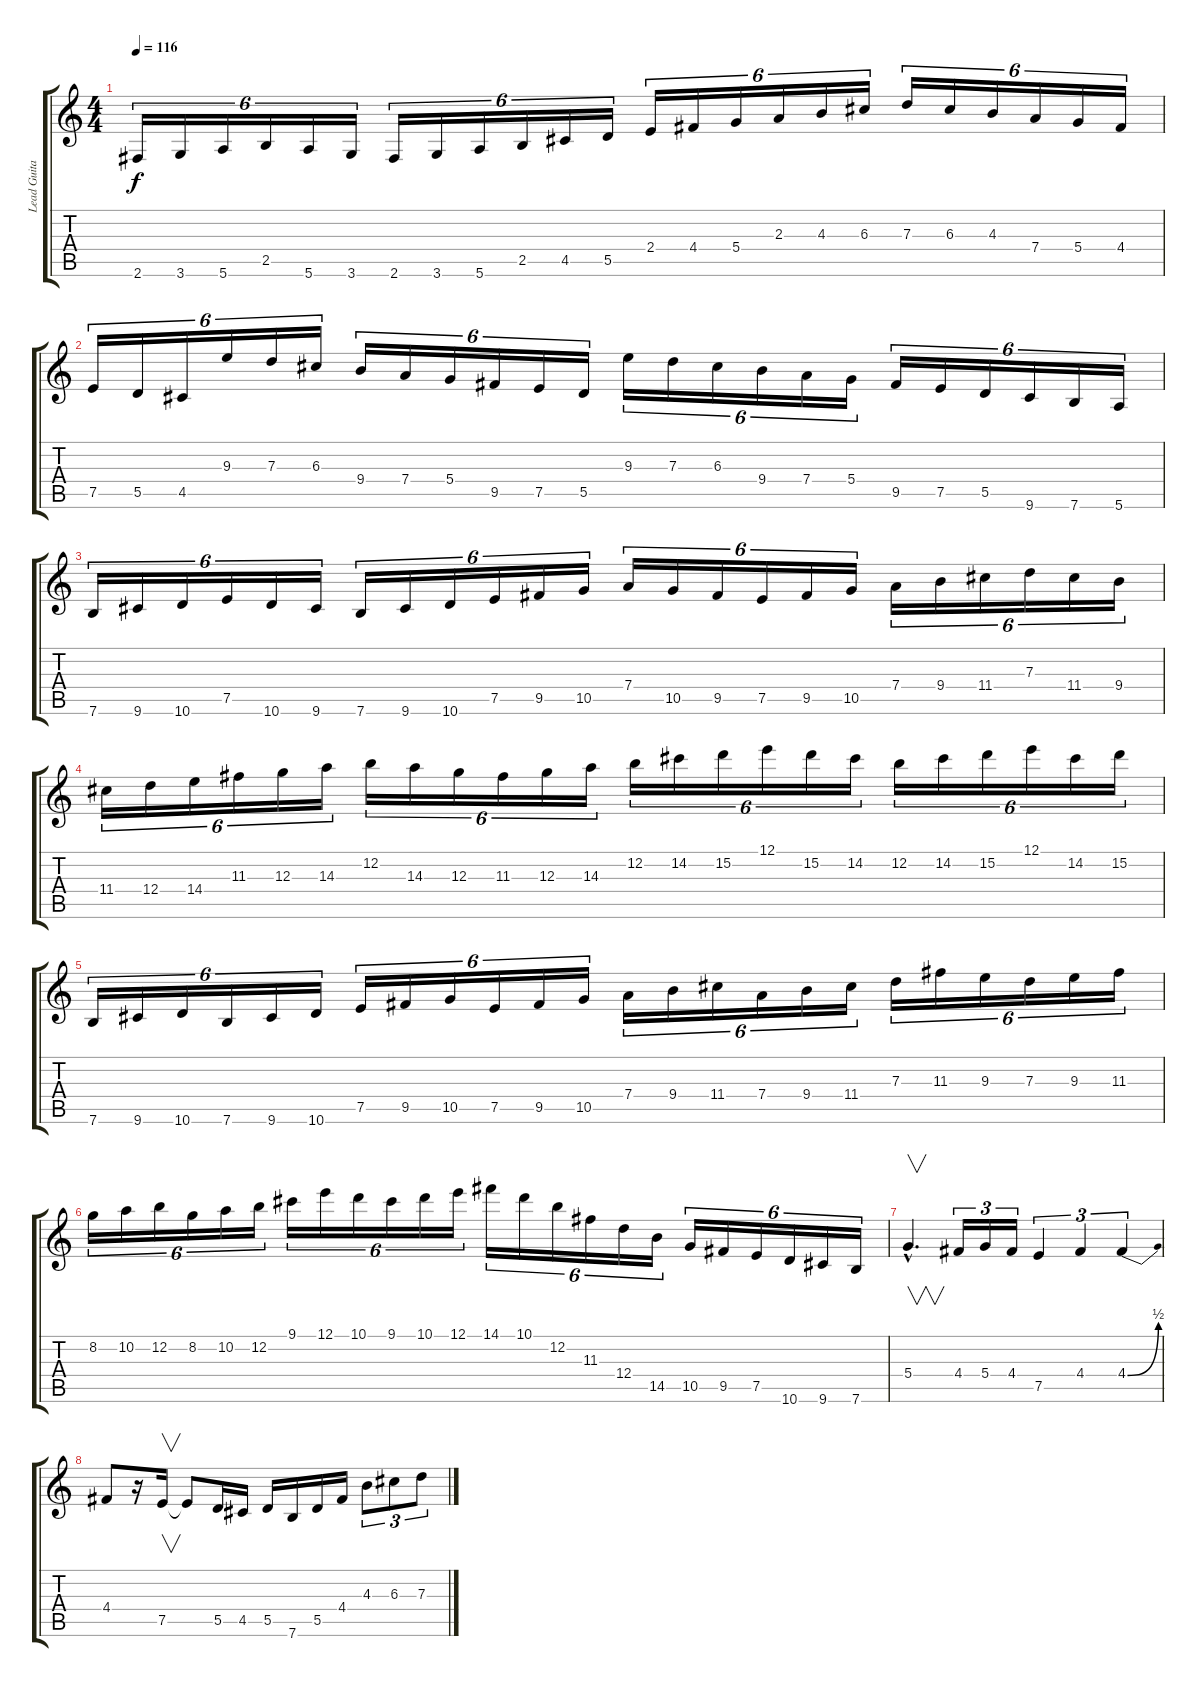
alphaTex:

\track ("Lead Guitar ( Jason Becker )" "Lead Guita") {instrument overdrivenguitar}
\staff {score tabs}
\tuning (E4 B3 G3 D3 A2 E2) {hide}
\ts (4 4)
\tempo 116
\clef g2
\ks c
2.6.16{tu (6 4) dy f} 3.6.16{tu (6 4)} 5.6.16{tu (6 4)} 2.5.16{tu (6 4)} 5.6.16{tu (6 4)} 3.6.16{tu (6 4)} 2.6.16{tu (6 4)} 3.6.16{tu (6 4)} 5.6.16{tu (6 4)} 2.5.16{tu (6 4)} 4.5.16{tu (6 4)} 5.5.16{tu (6 4)} 2.4.16{tu (6 4)} 4.4.16{tu (6 4)} 5.4.16{tu (6 4)} 2.3.16{tu (6 4)} 4.3.16{tu (6 4)} 6.3.16{tu (6 4)} 7.3.16{tu (6 4)} 6.3.16{tu (6 4)} 4.3.16{tu (6 4)} 7.4.16{tu (6 4)} 5.4.16{tu (6 4)} 4.4.16{tu (6 4)} |
7.5.16{tu (6 4)} 5.5.16{tu (6 4)} 4.5.16{tu (6 4)} 9.3.16{tu (6 4)} 7.3.16{tu (6 4)} 6.3.16{tu (6 4)} 9.4.16{tu (6 4)} 7.4.16{tu (6 4)} 5.4.16{tu (6 4)} 9.5.16{tu (6 4)} 7.5.16{tu (6 4)} 5.5.16{tu (6 4)} 9.3.16{tu (6 4)} 7.3.16{tu (6 4)} 6.3.16{tu (6 4)} 9.4.16{tu (6 4)} 7.4.16{tu (6 4)} 5.4.16{tu (6 4)} 9.5.16{tu (6 4)} 7.5.16{tu (6 4)} 5.5.16{tu (6 4)} 9.6.16{tu (6 4)} 7.6.16{tu (6 4)} 5.6.16{tu (6 4)} |
7.6.16{tu (6 4)} 9.6.16{tu (6 4)} 10.6.16{tu (6 4)} 7.5.16{tu (6 4)} 10.6.16{tu (6 4)} 9.6.16{tu (6 4)} 7.6.16{tu (6 4)} 9.6.16{tu (6 4)} 10.6.16{tu (6 4)} 7.5.16{tu (6 4)} 9.5.16{tu (6 4)} 10.5.16{tu (6 4)} 7.4.16{tu (6 4)} 10.5.16{tu (6 4)} 9.5.16{tu (6 4)} 7.5.16{tu (6 4)} 9.5.16{tu (6 4)} 10.5.16{tu (6 4)} 7.4.16{tu (6 4)} 9.4.16{tu (6 4)} 11.4.16{tu (6 4)} 7.3.16{tu (6 4)} 11.4.16{tu (6 4)} 9.4.16{tu (6 4)} |
11.4.16{tu (6 4)} 12.4.16{tu (6 4)} 14.4.16{tu (6 4)} 11.3.16{tu (6 4)} 12.3.16{tu (6 4)} 14.3.16{tu (6 4)} 12.2.16{tu (6 4)} 14.3.16{tu (6 4)} 12.3.16{tu (6 4)} 11.3.16{tu (6 4)} 12.3.16{tu (6 4)} 14.3.16{tu (6 4)} 12.2.16{tu (6 4)} 14.2.16{tu (6 4)} 15.2.16{tu (6 4)} 12.1.16{tu (6 4)} 15.2.16{tu (6 4)} 14.2.16{tu (6 4)} 12.2.16{tu (6 4)} 14.2.16{tu (6 4)} 15.2.16{tu (6 4)} 12.1.16{tu (6 4)} 14.2.16{tu (6 4)} 15.2.16{tu (6 4)} |
7.6.16{tu (6 4)} 9.6.16{tu (6 4)} 10.6.16{tu (6 4)} 7.6.16{tu (6 4)} 9.6.16{tu (6 4)} 10.6.16{tu (6 4)} 7.5.16{tu (6 4)} 9.5.16{tu (6 4)} 10.5.16{tu (6 4)} 7.5.16{tu (6 4)} 9.5.16{tu (6 4)} 10.5.16{tu (6 4)} 7.4.16{tu (6 4)} 9.4.16{tu (6 4)} 11.4.16{tu (6 4)} 7.4.16{tu (6 4)} 9.4.16{tu (6 4)} 11.4.16{tu (6 4)} 7.3.16{tu (6 4)} 11.3.16{tu (6 4)} 9.3.16{tu (6 4)} 7.3.16{tu (6 4)} 9.3.16{tu (6 4)} 11.3.16{tu (6 4)} |
8.2.16{tu (6 4)} 10.2.16{tu (6 4)} 12.2.16{tu (6 4)} 8.2.16{tu (6 4)} 10.2.16{tu (6 4)} 12.2.16{tu (6 4)} 9.1.16{tu (6 4)} 12.1.16{tu (6 4)} 10.1.16{tu (6 4)} 9.1.16{tu (6 4)} 10.1.16{tu (6 4)} 12.1.16{tu (6 4)} 14.1.16{tu (6 4)} 10.1.16{tu (6 4)} 12.2.16{tu (6 4)} 11.3.16{tu (6 4)} 12.4.16{tu (6 4)} 14.5.16{tu (6 4)} 10.5.16{tu (6 4)} 9.5.16{tu (6 4)} 7.5.16{tu (6 4)} 10.6.16{tu (6 4)} 9.6.16{tu (6 4)} 7.6.16{tu (6 4)} |
5.4{hac}.4{v d} 4.4.16{tu (3 2)} 5.4.16{tu (3 2)} 4.4.16{tu (3 2)} 7.5.4{tu (3 2)} 4.4.4{tu (3 2)} 4.4{be (bend 0 0 60 2)}.4{tu (3 2)} |
4.4.8 r.16 7.5.16{v} 7.5{t}.8 5.5.16 4.5.16 5.5.16 7.6.16 5.5.16 4.4.16 4.3.8{tu (3 2)} 6.3.8{tu (3 2)} 7.3.8{tu (3 2)}
